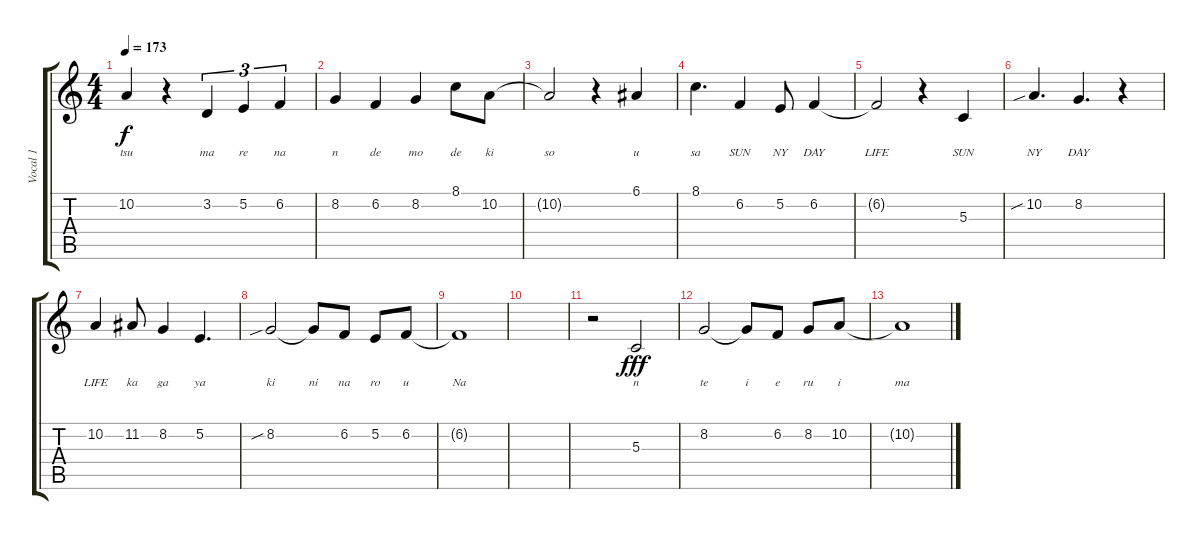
\track ("Vocal 1" "Vocal 1") {instrument clarinet}
\staff {score tabs}
\tuning (E4 B3 G3 D3 A2 E2) {hide}
\ts (4 4)
\tempo 173
\clef g2
\ks c
10.2.4{lyrics (0 "tsu") lyrics (1 "") lyrics (2 "") lyrics (3 "") lyrics (4 "") dy f} r.4 3.2.4{tu (3 2) lyrics (0 "ma") lyrics (1 "") lyrics (2 "") lyrics (3 "") lyrics (4 "")} 5.2.4{tu (3 2) lyrics (0 "re") lyrics (1 "") lyrics (2 "") lyrics (3 "") lyrics (4 "")} 6.2.4{tu (3 2) lyrics (0 "na") lyrics (1 "") lyrics (2 "") lyrics (3 "") lyrics (4 "")} |
8.2.4{lyrics (0 "n") lyrics (1 "") lyrics (2 "") lyrics (3 "") lyrics (4 "")} 6.2.4{lyrics (0 "de") lyrics (1 "") lyrics (2 "") lyrics (3 "") lyrics (4 "")} 8.2.4{lyrics (0 "mo") lyrics (1 "") lyrics (2 "") lyrics (3 "") lyrics (4 "")} 8.1.8{lyrics (0 "de") lyrics (1 "") lyrics (2 "") lyrics (3 "") lyrics (4 "")} 10.2.8{lyrics (0 "ki") lyrics (1 "") lyrics (2 "") lyrics (3 "") lyrics (4 "")} |
10.2{t}.2{lyrics (0 "so") lyrics (1 "") lyrics (2 "") lyrics (3 "") lyrics (4 "")} r.4 6.1.4{lyrics (0 "u") lyrics (1 "") lyrics (2 "") lyrics (3 "") lyrics (4 "")} |
8.1.4{d lyrics (0 "sa") lyrics (1 "") lyrics (2 "") lyrics (3 "") lyrics (4 "")} 6.2.4{lyrics (0 "SUN") lyrics (1 "") lyrics (2 "") lyrics (3 "") lyrics (4 "")} 5.2.8{lyrics (0 "NY") lyrics (1 "") lyrics (2 "") lyrics (3 "") lyrics (4 "")} 6.2.4{lyrics (0 "DAY") lyrics (1 "") lyrics (2 "") lyrics (3 "") lyrics (4 "")} |
6.2{t}.2{lyrics (0 "LIFE") lyrics (1 "") lyrics (2 "") lyrics (3 "") lyrics (4 "")} r.4 5.3.4{lyrics (0 "SUN") lyrics (1 "") lyrics (2 "") lyrics (3 "") lyrics (4 "")} |
10.2{sib}.4{d lyrics (0 "NY") lyrics (1 "") lyrics (2 "") lyrics (3 "") lyrics (4 "")} 8.2.4{d lyrics (0 "DAY") lyrics (1 "") lyrics (2 "") lyrics (3 "") lyrics (4 "")} r.4 |
10.2.4{lyrics (0 "LIFE") lyrics (1 "") lyrics (2 "") lyrics (3 "") lyrics (4 "")} 11.2.8{lyrics (0 "ka") lyrics (1 "") lyrics (2 "") lyrics (3 "") lyrics (4 "")} 8.2.4{lyrics (0 "ga") lyrics (1 "") lyrics (2 "") lyrics (3 "") lyrics (4 "")} 5.2.4{d lyrics (0 "ya") lyrics (1 "") lyrics (2 "") lyrics (3 "") lyrics (4 "")} |
8.2{sib}.2{lyrics (0 "ki") lyrics (1 "") lyrics (2 "") lyrics (3 "") lyrics (4 "")} 8.2{t}.8{lyrics (0 "ni") lyrics (1 "") lyrics (2 "") lyrics (3 "") lyrics (4 "")} 6.2.8{lyrics (0 "na") lyrics (1 "") lyrics (2 "") lyrics (3 "") lyrics (4 "")} 5.2.8{lyrics (0 "ro") lyrics (1 "") lyrics (2 "") lyrics (3 "") lyrics (4 "")} 6.2.8{lyrics (0 "u") lyrics (1 "") lyrics (2 "") lyrics (3 "") lyrics (4 "")} |
6.2{t}.1{lyrics (0 "Na") lyrics (1 "") lyrics (2 "") lyrics (3 "") lyrics (4 "")} |
|
r.2 5.3.2{lyrics (0 "n") lyrics (1 "") lyrics (2 "") lyrics (3 "") lyrics (4 "") dy fff} |
8.2.2{lyrics (0 "te") lyrics (1 "") lyrics (2 "") lyrics (3 "") lyrics (4 "")} 8.2{t}.8{lyrics (0 "i") lyrics (1 "") lyrics (2 "") lyrics (3 "") lyrics (4 "")} 6.2.8{lyrics (0 "e") lyrics (1 "") lyrics (2 "") lyrics (3 "") lyrics (4 "")} 8.2.8{lyrics (0 "ru") lyrics (1 "") lyrics (2 "") lyrics (3 "") lyrics (4 "")} 10.2.8{lyrics (0 "i") lyrics (1 "") lyrics (2 "") lyrics (3 "") lyrics (4 "")} |
10.2{t}.1{lyrics (0 "ma") lyrics (1 "") lyrics (2 "") lyrics (3 "") lyrics (4 "")}
